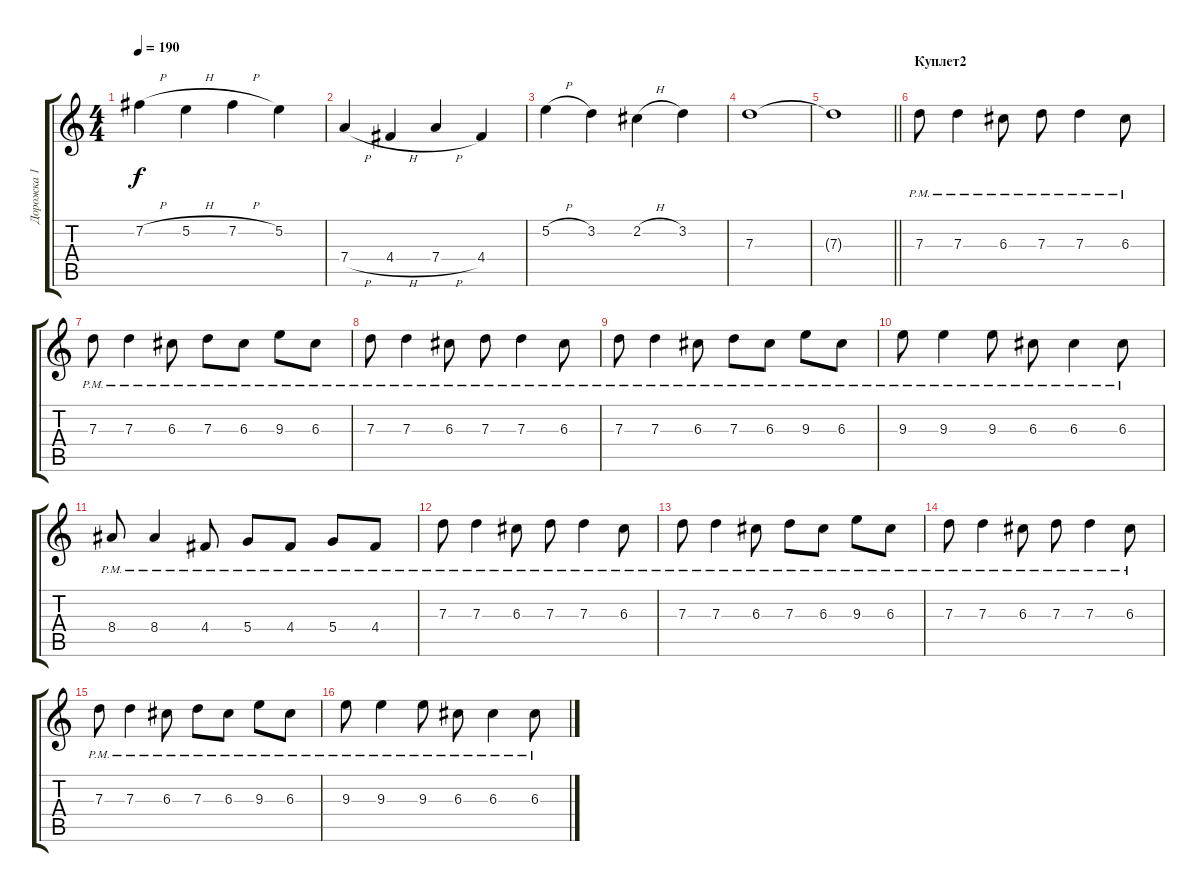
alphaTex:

\track ("Дорожка 1" "Дорожка 1") {instrument distortionguitar}
\staff {score tabs}
\tuning (E4 B3 G3 D3 A2 E2) {hide}
\ts (4 4)
\tempo 190
\clef g2
\ks c
7.2{h}.4{dy f} 5.2{h}.4 7.2{h}.4 5.2.4 |
7.4{h}.4 4.4{h}.4 7.4{h}.4 4.4.4 |
5.2{h}.4 3.2.4 2.2{h}.4 3.2.4 |
7.3.1 |
\barLineRight lightlight
7.3{t}.1 |
\section ("" "Куплет2")
7.3{pm}.8 7.3{pm}.4 6.3{pm}.8 7.3{pm}.8 7.3{pm}.4 6.3{pm}.8 |
7.3{pm}.8 7.3{pm}.4 6.3{pm}.8 7.3{pm}.8 6.3{pm}.8 9.3{pm}.8 6.3{pm}.8 |
7.3{pm}.8 7.3{pm}.4 6.3{pm}.8 7.3{pm}.8 7.3{pm}.4 6.3{pm}.8 |
7.3{pm}.8 7.3{pm}.4 6.3{pm}.8 7.3{pm}.8 6.3{pm}.8 9.3{pm}.8 6.3{pm}.8 |
9.3{pm}.8 9.3{pm}.4 9.3{pm}.8 6.3{pm}.8 6.3{pm}.4 6.3{pm}.8 |
8.4{pm}.8 8.4{pm}.4 4.4{pm}.8 5.4{pm}.8 4.4{pm}.8 5.4{pm}.8 4.4{pm}.8 |
7.3{pm}.8 7.3{pm}.4 6.3{pm}.8 7.3{pm}.8 7.3{pm}.4 6.3{pm}.8 |
7.3{pm}.8 7.3{pm}.4 6.3{pm}.8 7.3{pm}.8 6.3{pm}.8 9.3{pm}.8 6.3{pm}.8 |
7.3{pm}.8 7.3{pm}.4 6.3{pm}.8 7.3{pm}.8 7.3{pm}.4 6.3{pm}.8 |
7.3{pm}.8 7.3{pm}.4 6.3{pm}.8 7.3{pm}.8 6.3{pm}.8 9.3{pm}.8 6.3{pm}.8 |
9.3{pm}.8 9.3{pm}.4 9.3{pm}.8 6.3{pm}.8 6.3{pm}.4 6.3{pm}.8
